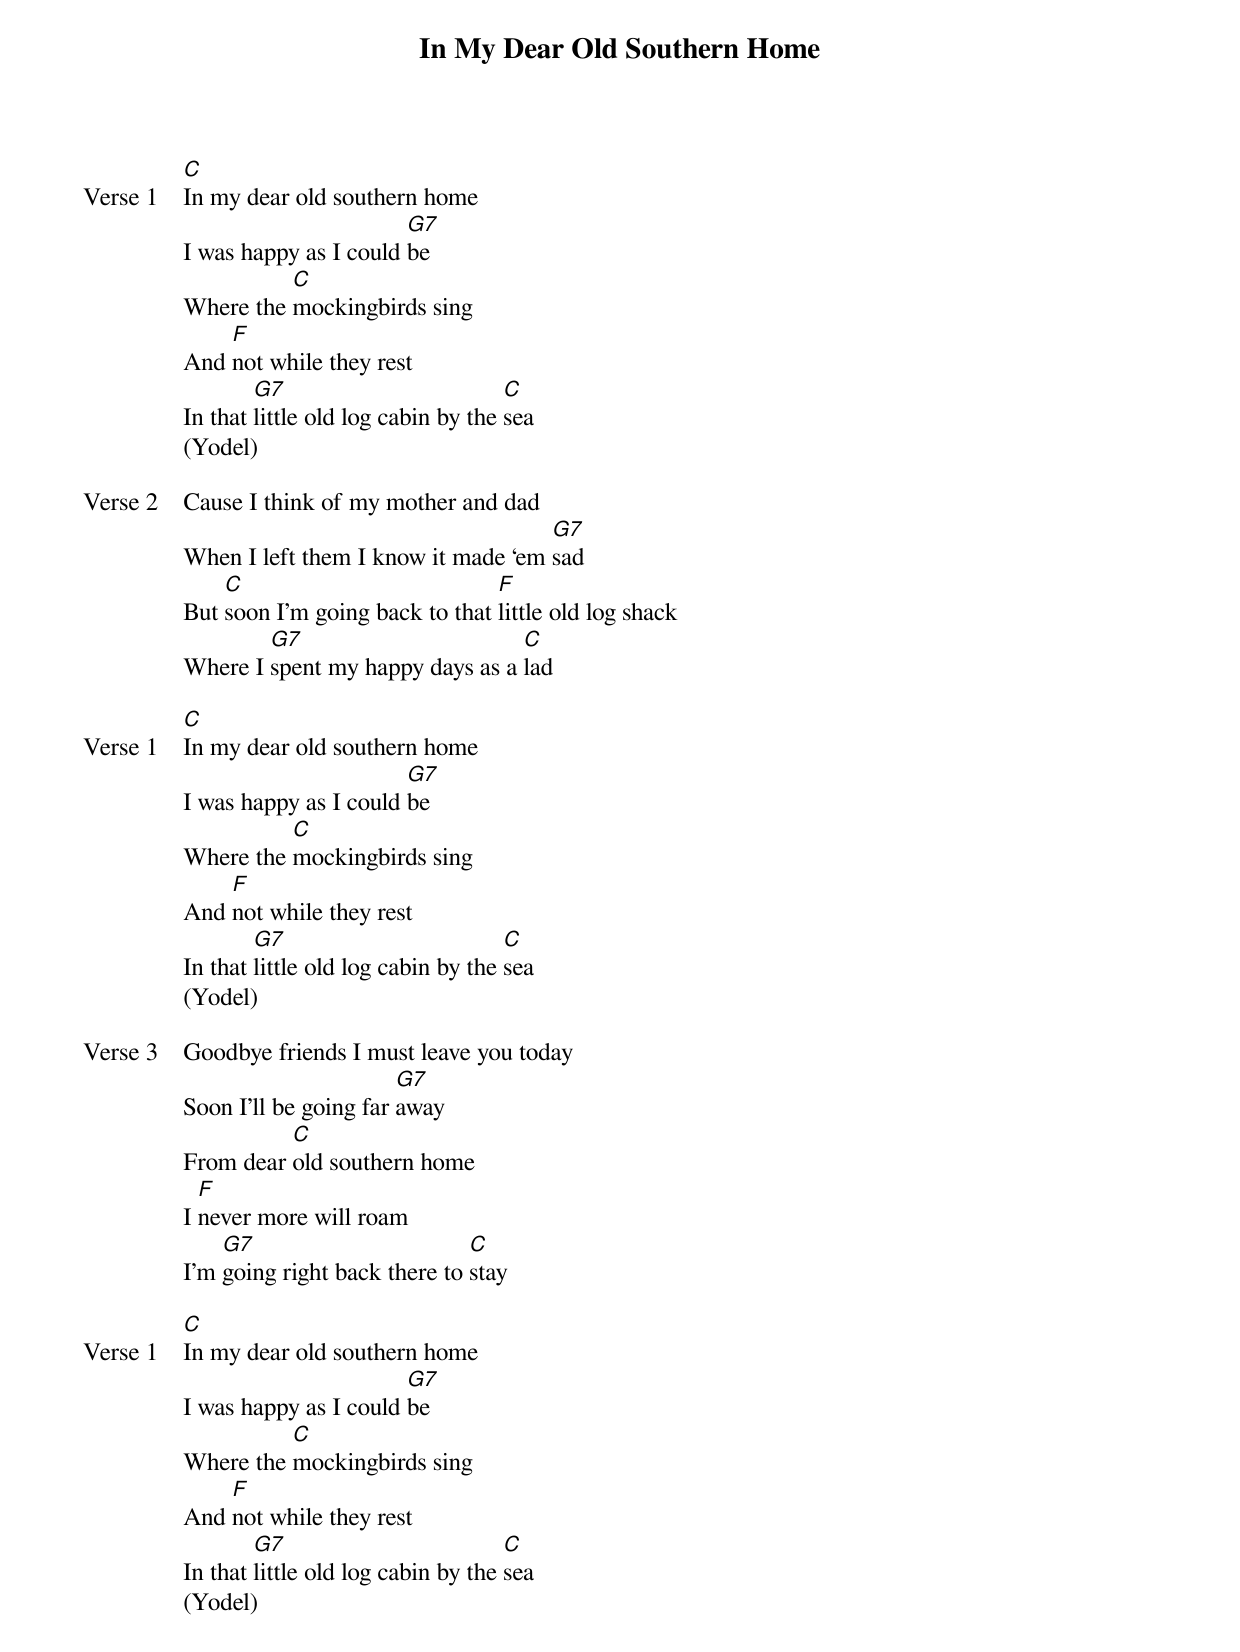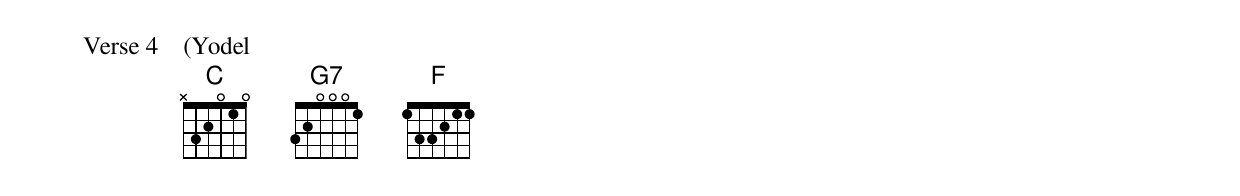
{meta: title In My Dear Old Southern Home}
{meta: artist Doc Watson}
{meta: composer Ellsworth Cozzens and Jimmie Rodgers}
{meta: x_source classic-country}
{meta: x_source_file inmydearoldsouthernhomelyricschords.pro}
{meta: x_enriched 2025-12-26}

{start_of_verse: Verse 1}
[C]In my dear old southern home
I was happy as I could [G7]be
Where the [C]mockingbirds sing
And [F]not while they rest
In that [G7]little old log cabin by the [C]sea
(Yodel)
{end_of_verse}

{start_of_verse: Verse 2}
Cause I think of my mother and dad
When I left them I know it made ‘em [G7]sad
But [C]soon I'm going back to that [F]little old log shack
Where I [G7]spent my happy days as a [C]lad
{end_of_verse}

{start_of_verse: Verse 1}
[C]In my dear old southern home
I was happy as I could [G7]be
Where the [C]mockingbirds sing
And [F]not while they rest
In that [G7]little old log cabin by the [C]sea
(Yodel)
{end_of_verse}

{start_of_verse: Verse 3}
Goodbye friends I must leave you today
Soon I’ll be going far [G7]away
From dear [C]old southern home
I [F]never more will roam
I’m [G7]going right back there to [C]stay
{end_of_verse}

{start_of_verse: Verse 1}
[C]In my dear old southern home
I was happy as I could [G7]be
Where the [C]mockingbirds sing
And [F]not while they rest
In that [G7]little old log cabin by the [C]sea
(Yodel)
{end_of_verse}

{start_of_verse: Verse 4}
(Yodel
{end_of_verse}
